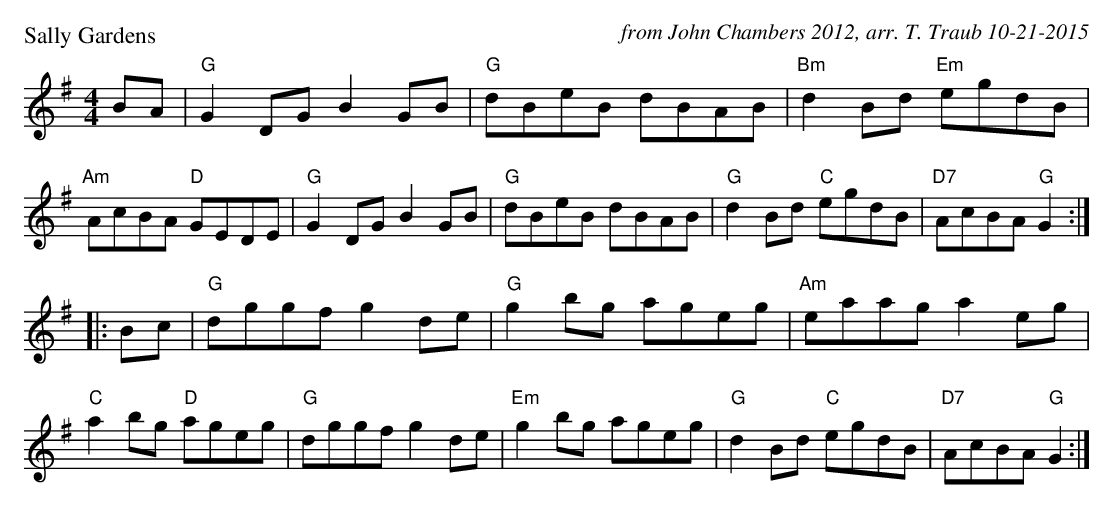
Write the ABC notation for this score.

X:1
P: Sally Gardens
C: from John Chambers 2012, arr. T. Traub 10-21-2015
M: 4/4
L: 1/8
K: G
BA |\
"G"G2DG B2GB | "G"dBeB dBAB | "Bm"d2Bd "Em"egdB | "Am"AcBA "D"GEDE |\
"G"G2DG B2GB | "G"dBeB dBAB | "G"d2Bd "C"egdB | "D7"AcBA "G"G2 :|
|: Bc |\
"G"dggf g2de | "G"g2bg ageg | "Am"eaag a2eg | "C"a2bg "D"ageg |\
"G"dggf g2de | "Em"g2bg ageg | "G"d2Bd "C"egdB | "D7"AcBA "G"G2 :|
